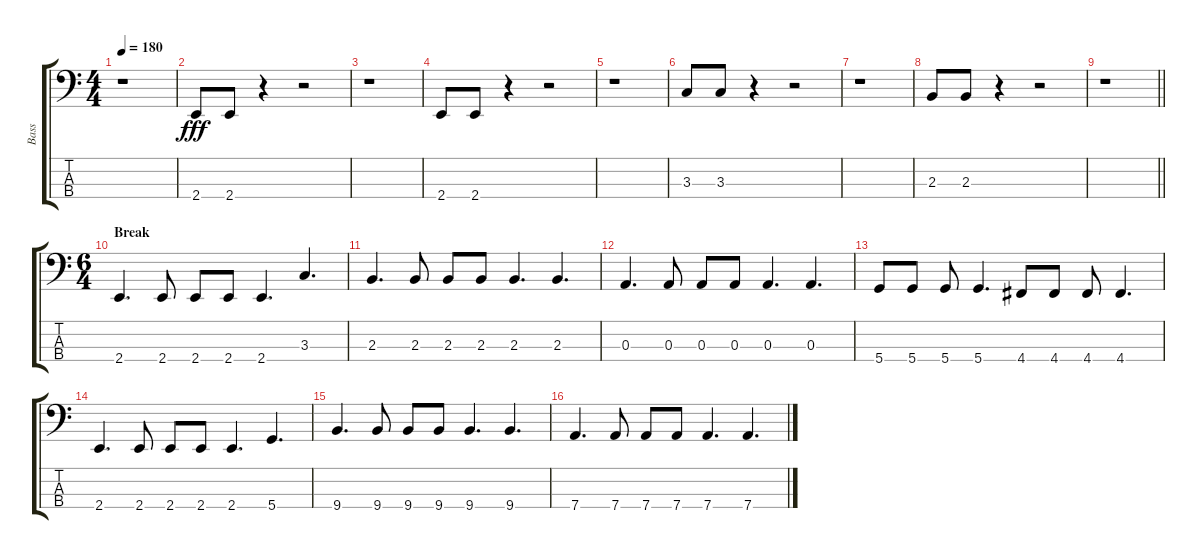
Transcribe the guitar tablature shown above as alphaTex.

\track ("Bass" "Bass") {instrument electricbassfinger}
\staff {score tabs}
\tuning (G2 D2 A1 D1) {hide}
\ts (4 4)
\tempo 180
\clef f4
\ks c
r.1{dy fff} |
2.4.8 2.4.8 r.4 r.2 |
r.1 |
2.4.8 2.4.8 r.4 r.2 |
r.1 |
3.3.8 3.3.8 r.4 r.2 |
r.1 |
2.3.8 2.3.8 r.4 r.2 |
\barLineRight lightlight
r.1 |
\ts (6 4)
\section ("" "Break")
2.4.4{d} 2.4.8 2.4.8 2.4.8 2.4.4{d} 3.3.4{d} |
2.3.4{d} 2.3.8 2.3.8 2.3.8 2.3.4{d} 2.3.4{d} |
0.3.4{d} 0.3.8 0.3.8 0.3.8 0.3.4{d} 0.3.4{d} |
5.4.8 5.4.8 5.4.8 5.4.4{d} 4.4.8 4.4.8 4.4.8 4.4.4{d} |
2.4.4{d} 2.4.8 2.4.8 2.4.8 2.4.4{d} 5.4.4{d} |
9.4.4{d} 9.4.8 9.4.8 9.4.8 9.4.4{d} 9.4.4{d} |
7.4.4{d} 7.4.8 7.4.8 7.4.8 7.4.4{d} 7.4.4{d}
